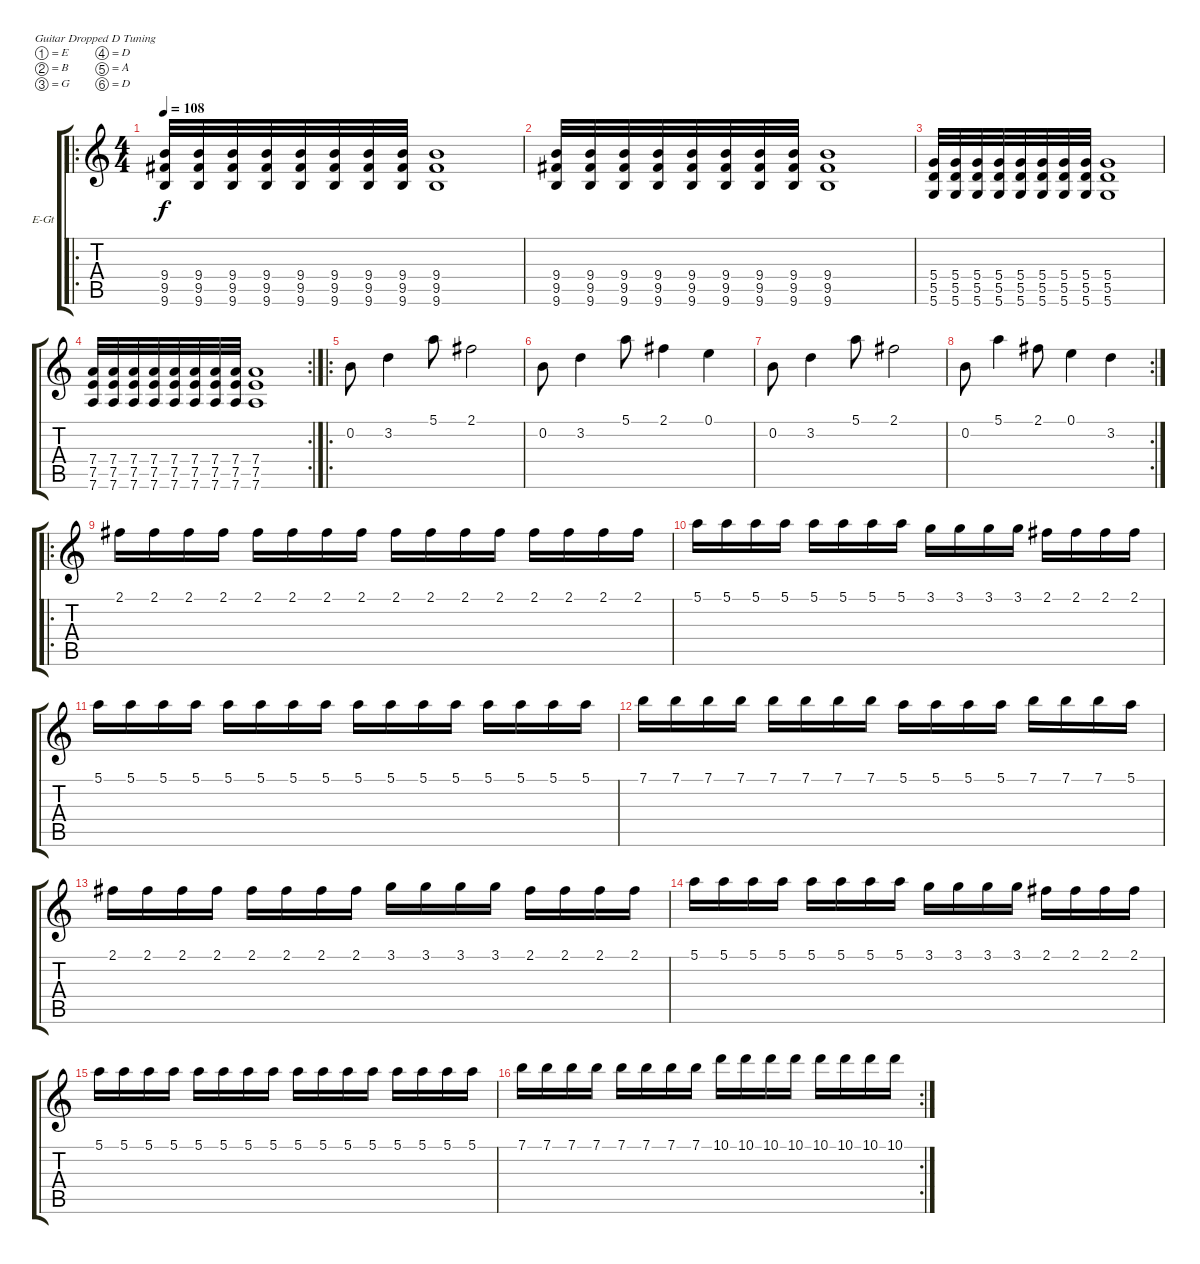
\bracketExtendMode groupsimilarinstruments
\firstSystemTrackNameOrientation horizontal
\otherSystemsTrackNameOrientation horizontal
\track ("Track 1" "E-Gt") {instrument distortionguitar}
\staff {score tabs}
\tuning (E4 B3 G3 D3 A2 D2)
\ro
\ts (4 4)
\tempo 108
\clef g2
\ks c
(9.4 9.5 9.6).32{dy f} (9.4 9.5 9.6).32 (9.4 9.5 9.6).32 (9.4 9.5 9.6).32 (9.4 9.5 9.6).32 (9.4 9.5 9.6).32 (9.4 9.5 9.6).32 (9.4 9.5 9.6).32 (9.4 9.5 9.6).1 |
(9.4 9.5 9.6).32 (9.4 9.5 9.6).32 (9.4 9.5 9.6).32 (9.4 9.5 9.6).32 (9.4 9.5 9.6).32 (9.4 9.5 9.6).32 (9.4 9.5 9.6).32 (9.4 9.5 9.6).32 (9.4 9.5 9.6).1 |
(5.4 5.5 5.6).32 (5.4 5.5 5.6).32 (5.4 5.5 5.6).32 (5.4 5.5 5.6).32 (5.4 5.5 5.6).32 (5.4 5.5 5.6).32 (5.4 5.5 5.6).32 (5.4 5.5 5.6).32 (5.4 5.5 5.6).1 |
\rc 2
(7.4 7.5 7.6).32 (7.4 7.5 7.6).32 (7.4 7.5 7.6).32 (7.4 7.5 7.6).32 (7.4 7.5 7.6).32 (7.4 7.5 7.6).32 (7.4 7.5 7.6).32 (7.4 7.5 7.6).32 (7.4 7.5 7.6).1 |
\ro
0.2.8 3.2.4 5.1.8 2.1.2 |
0.2.8 3.2.4 5.1.8 2.1.4 0.1.4 |
0.2.8 3.2.4 5.1.8 2.1.2 |
\rc 2
0.2.8 5.1.4 2.1.8 0.1.4 3.2.4 |
\ro
2.1.16 2.1.16 2.1.16 2.1.16 2.1.16 2.1.16 2.1.16 2.1.16 2.1.16 2.1.16 2.1.16 2.1.16 2.1.16 2.1.16 2.1.16 2.1.16 |
5.1.16 5.1.16 5.1.16 5.1.16 5.1.16 5.1.16 5.1.16 5.1.16 3.1.16 3.1.16 3.1.16 3.1.16 2.1.16 2.1.16 2.1.16 2.1.16 |
5.1.16 5.1.16 5.1.16 5.1.16 5.1.16 5.1.16 5.1.16 5.1.16 5.1.16 5.1.16 5.1.16 5.1.16 5.1.16 5.1.16 5.1.16 5.1.16 |
7.1.16 7.1.16 7.1.16 7.1.16 7.1.16 7.1.16 7.1.16 7.1.16 5.1.16 5.1.16 5.1.16 5.1.16 7.1.16 7.1.16 7.1.16 5.1.16 |
2.1.16 2.1.16 2.1.16 2.1.16 2.1.16 2.1.16 2.1.16 2.1.16 3.1.16 3.1.16 3.1.16 3.1.16 2.1.16 2.1.16 2.1.16 2.1.16 |
5.1.16 5.1.16 5.1.16 5.1.16 5.1.16 5.1.16 5.1.16 5.1.16 3.1.16 3.1.16 3.1.16 3.1.16 2.1.16 2.1.16 2.1.16 2.1.16 |
5.1.16 5.1.16 5.1.16 5.1.16 5.1.16 5.1.16 5.1.16 5.1.16 5.1.16 5.1.16 5.1.16 5.1.16 5.1.16 5.1.16 5.1.16 5.1.16 |
\rc 2
7.1.16 7.1.16 7.1.16 7.1.16 7.1.16 7.1.16 7.1.16 7.1.16 10.1.16 10.1.16 10.1.16 10.1.16 10.1.16 10.1.16 10.1.16 10.1.16
